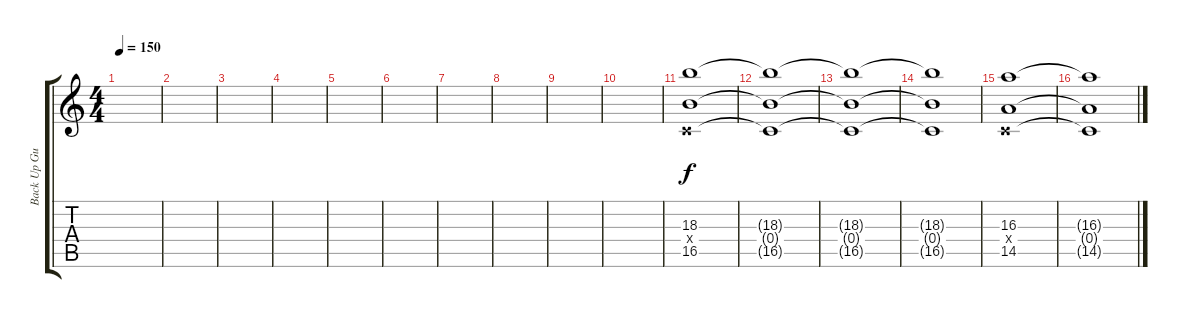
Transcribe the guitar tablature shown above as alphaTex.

\track ("Back Up Guitar" "Back Up Gu") {instrument distortionguitar}
\staff {score tabs}
\tuning (D4 A3 F3 C3 G2 C2) {hide}
\ts (4 4)
\tempo 150
\clef g2
\ks c
|
|
|
|
|
|
|
|
|
|
(18.3 0.4{x} 16.5).1 |
(18.3{t} 0.4{t} 16.5{t}).1 |
(18.3{t} 0.4{t} 16.5{t}).1 |
(18.3{t} 0.4{t} 16.5{t}).1 |
(16.3 0.4{x} 14.5).1 |
(16.3{t} 0.4{t} 14.5{t}).1
